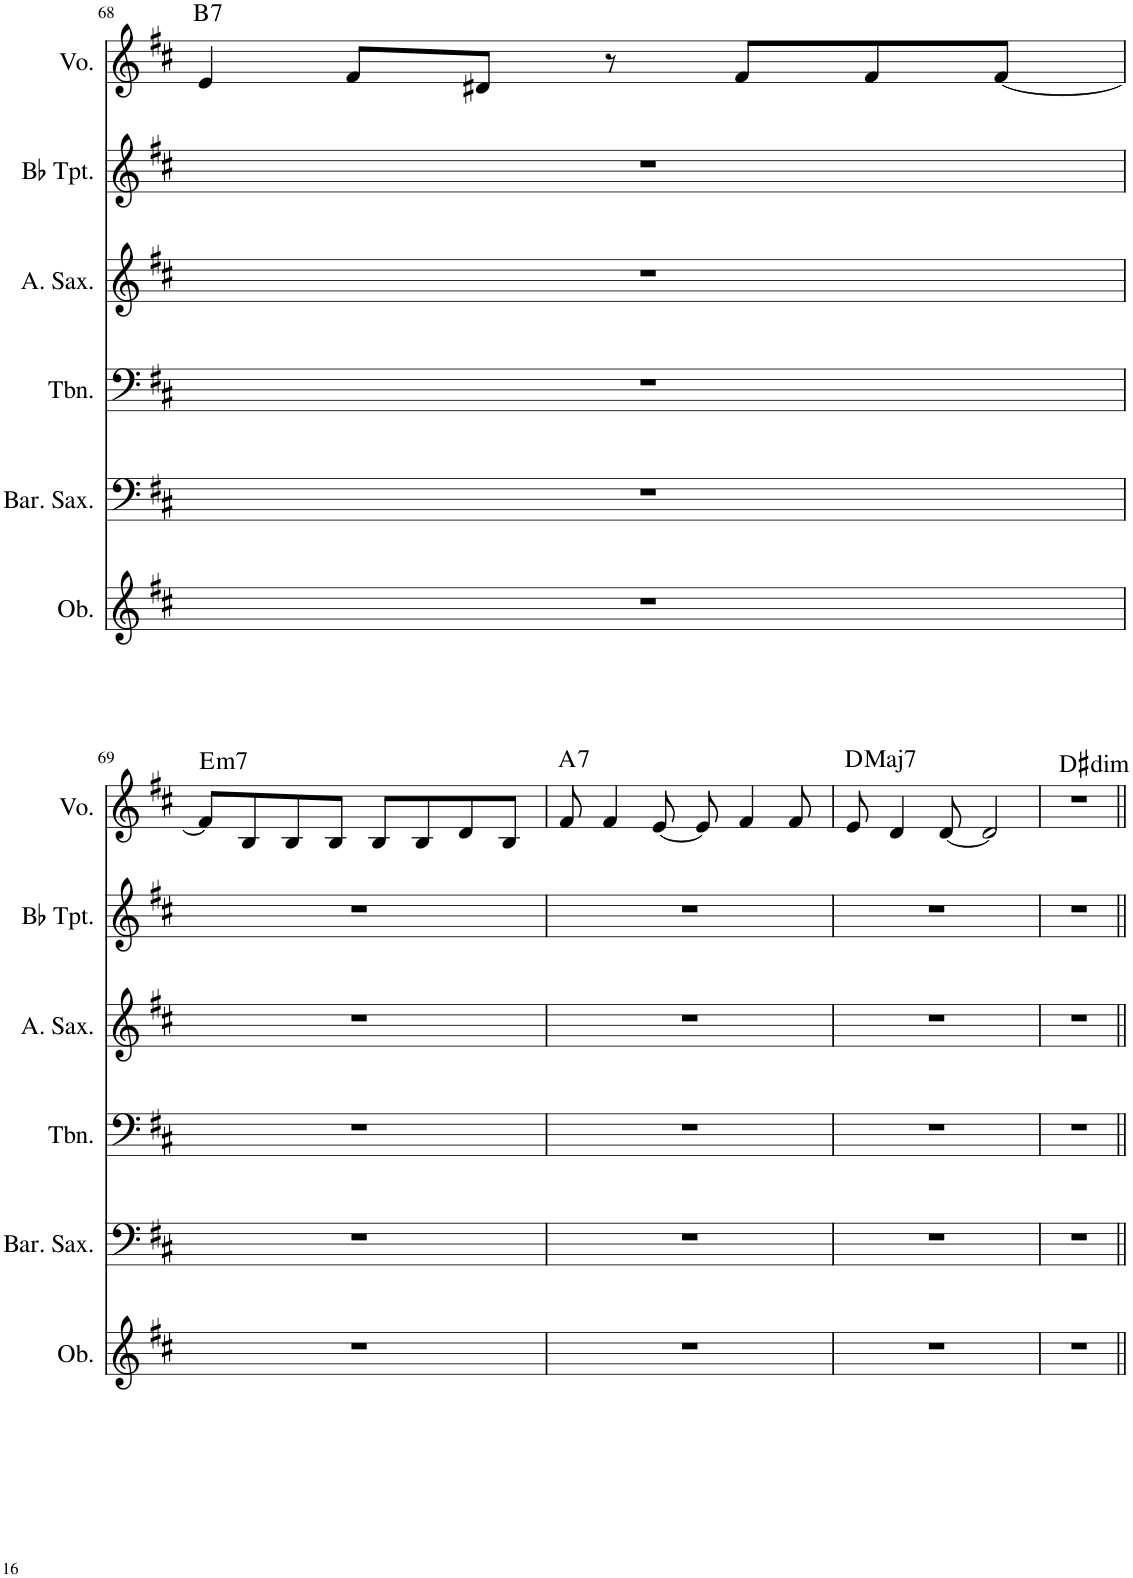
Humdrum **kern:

**kern	**kern	**kern	**kern	**kern	**kern	**harte
*part6	*part5	*part4	*part3	*part2	*part1	*part1
*staff6	*staff5	*staff4	*staff3	*staff2	*staff1	*
*I"Oboe	*I"Baritone Saxophone	*I"Trombone	*I"Alto Saxophone	*I"Bb Trumpet	*I"Voice	*
*I'Ob.	*I'Bar. Sax.	*I'Tbn.	*I'A. Sax.	*I'Bb Tpt.	*I'Vo.	*
!!LO:PB:g=z
*clefG2	*clefF4	*clefF4	*clefG2	*clefG2	*clefG2	*
*	*ITrd12c21	*	*ITrd5c9	*ITrd1c2	*	*
*k[f#c#]	*k[f#c#]	*k[f#c#]	*k[f#c#]	*k[f#c#]	*k[f#c#]	*
*M4/4	*M4/4	*M4/4	*M4/4	*M4/4	*M4/4	*
=68	=68	=68	=68	=68	=68	=68
!	!	!	!	!	!	!LO:H:kt=7
1r	1r	1r	1r	1r	4e/	B:7
.	.	.	.	.	8f#/L	.
.	.	.	.	.	8d#X/J	.
.	.	.	.	.	8r	.
.	.	.	.	.	8f#/L	.
.	.	.	.	.	8f#/	.
.	.	.	.	.	[8f#/J	.
!!LO:LB:g=z
=69	=69	=69	=69	=69	=69	=69
!	!	!	!	!	!	!LO:H:kt=m7
1r	1r	1r	1r	1r	8f#/L]	E:min7
.	.	.	.	.	8B/	.
.	.	.	.	.	8B/	.
.	.	.	.	.	8B/J	.
.	.	.	.	.	8B/L	.
.	.	.	.	.	8B/	.
.	.	.	.	.	8d/	.
.	.	.	.	.	8B/J	.
=70	=70	=70	=70	=70	=70	=70
!	!	!	!	!	!	!LO:H:kt=7
1r	1r	1r	1r	1r	8f#/	A:7
.	.	.	.	.	4f#/	.
.	.	.	.	.	[8e/	.
.	.	.	.	.	8e/]	.
.	.	.	.	.	4f#/	.
.	.	.	.	.	8f#/	.
=71	=71	=71	=71	=71	=71	=71
!	!	!	!	!	!	!LO:H:kt=Maj7
1r	1r	1r	1r	1r	8e/	D:maj7
.	.	.	.	.	4d/	.
.	.	.	.	.	[8d/	.
.	.	.	.	.	2d/]	.
=72	=72	=72	=72	=72	=72	=72
!	!	!	!	!	!	!LO:H:kt=dim
1r	1r	1r	1r	1r	1r	D#:dim
=||	=||	=||	=||	=||	=||	=||
*-	*-	*-	*-	*-	*-	*-
